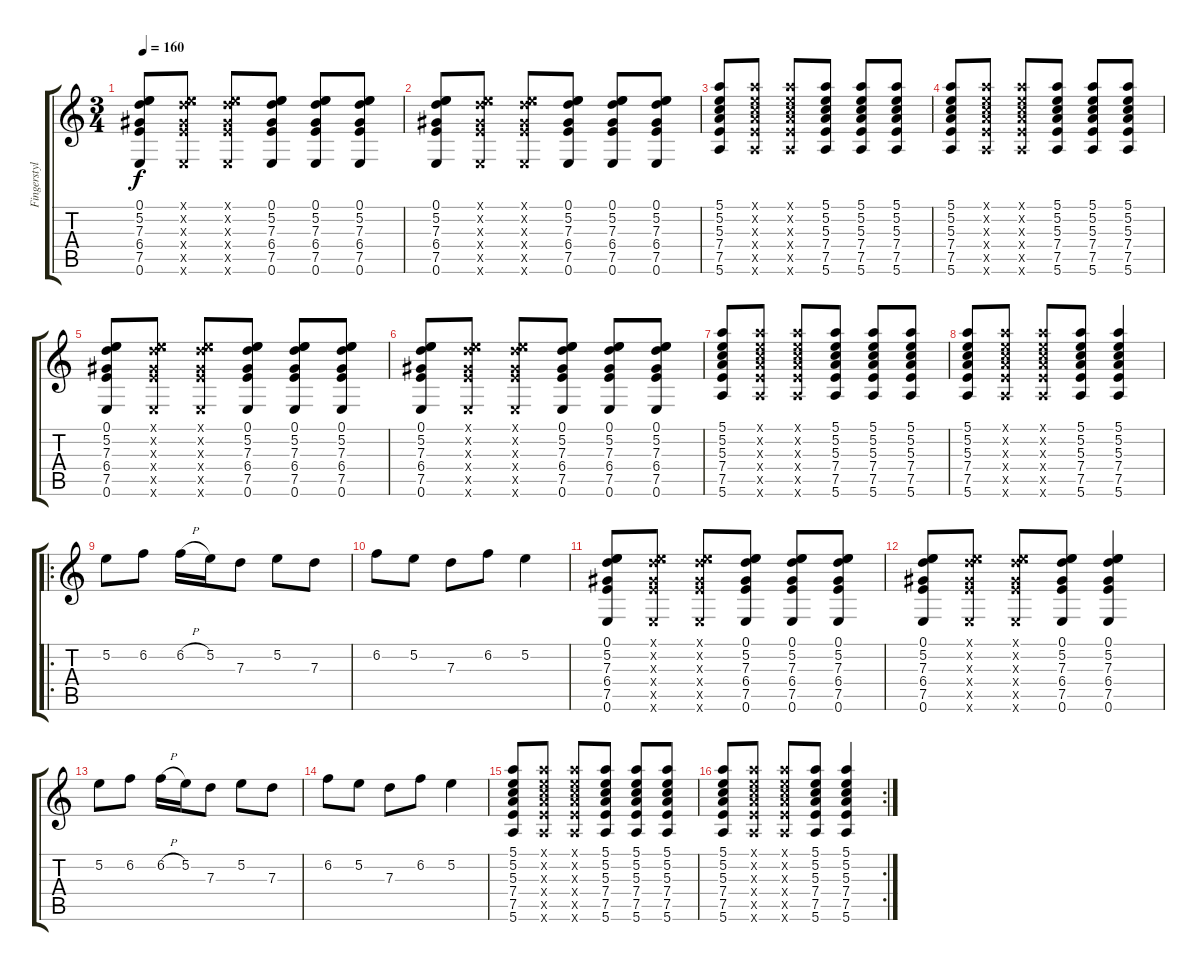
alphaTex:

\track ("Fingerstyle Guitar" "Fingerstyl") {instrument acousticguitarnylon}
\staff {score tabs}
\tuning (E4 B3 G3 D3 A2 E2) {hide}
\ts (3 4)
\tempo 160
\clef g2
\ks c
(0.1 5.2 7.3 6.4 7.5 0.6).8{dy f instrument acousticguitarnylon} (0.1{x} 5.2{x} 7.3{x} 6.4{x} 7.5{x} 0.6{x}).8 (0.1{x} 5.2{x} 7.3{x} 6.4{x} 7.5{x} 0.6{x}).8 (0.1 5.2 7.3 6.4 7.5 0.6).8 (0.1 5.2 7.3 6.4 7.5 0.6).8 (0.1 5.2 7.3 6.4 7.5 0.6).8 |
(0.1 5.2 7.3 6.4 7.5 0.6).8 (0.1{x} 5.2{x} 7.3{x} 6.4{x} 7.5{x} 0.6{x}).8 (0.1{x} 5.2{x} 7.3{x} 6.4{x} 7.5{x} 0.6{x}).8 (0.1 5.2 7.3 6.4 7.5 0.6).8 (0.1 5.2 7.3 6.4 7.5 0.6).8 (0.1 5.2 7.3 6.4 7.5 0.6).8 |
(5.1 5.2 5.3 7.4 7.5 5.6).8 (5.1{x} 5.2{x} 5.3{x} 7.4{x} 7.5{x} 5.6{x}).8 (5.1{x} 5.2{x} 5.3{x} 7.4{x} 7.5{x} 5.6{x}).8 (5.1 5.2 5.3 7.4 7.5 5.6).8 (5.1 5.2 5.3 7.4 7.5 5.6).8 (5.1 5.2 5.3 7.4 7.5 5.6).8 |
(5.1 5.2 5.3 7.4 7.5 5.6).8 (5.1{x} 5.2{x} 5.3{x} 7.4{x} 7.5{x} 5.6{x}).8 (5.1{x} 5.2{x} 5.3{x} 7.4{x} 7.5{x} 5.6{x}).8 (5.1 5.2 5.3 7.4 7.5 5.6).8 (5.1 5.2 5.3 7.4 7.5 5.6).8 (5.1 5.2 5.3 7.4 7.5 5.6).8 |
(0.1 5.2 7.3 6.4 7.5 0.6).8 (0.1{x} 5.2{x} 7.3{x} 6.4{x} 7.5{x} 0.6{x}).8 (0.1{x} 5.2{x} 7.3{x} 6.4{x} 7.5{x} 0.6{x}).8 (0.1 5.2 7.3 6.4 7.5 0.6).8 (0.1 5.2 7.3 6.4 7.5 0.6).8 (0.1 5.2 7.3 6.4 7.5 0.6).8 |
(0.1 5.2 7.3 6.4 7.5 0.6).8 (0.1{x} 5.2{x} 7.3{x} 6.4{x} 7.5{x} 0.6{x}).8 (0.1{x} 5.2{x} 7.3{x} 6.4{x} 7.5{x} 0.6{x}).8 (0.1 5.2 7.3 6.4 7.5 0.6).8 (0.1 5.2 7.3 6.4 7.5 0.6).8 (0.1 5.2 7.3 6.4 7.5 0.6).8 |
(5.1 5.2 5.3 7.4 7.5 5.6).8 (5.1{x} 5.2{x} 5.3{x} 7.4{x} 7.5{x} 5.6{x}).8 (5.1{x} 5.2{x} 5.3{x} 7.4{x} 7.5{x} 5.6{x}).8 (5.1 5.2 5.3 7.4 7.5 5.6).8 (5.1 5.2 5.3 7.4 7.5 5.6).8 (5.1 5.2 5.3 7.4 7.5 5.6).8 |
(5.1 5.2 5.3 7.4 7.5 5.6).8 (5.1{x} 5.2{x} 5.3{x} 7.4{x} 7.5{x} 5.6{x}).8 (5.1{x} 5.2{x} 5.3{x} 7.4{x} 7.5{x} 5.6{x}).8 (5.1 5.2 5.3 7.4 7.5 5.6).8 (5.1 5.2 5.3 7.4 7.5 5.6).4 |
\ro
5.2.8 6.2.8 6.2{h}.16 5.2.16 7.3.8 5.2.8 7.3.8 |
6.2.8 5.2.8 7.3.8 6.2.8 5.2.4 |
(0.1 5.2 7.3 6.4 7.5 0.6).8 (0.1{x} 5.2{x} 7.3{x} 6.4{x} 7.5{x} 0.6{x}).8 (0.1{x} 5.2{x} 7.3{x} 6.4{x} 7.5{x} 0.6{x}).8 (0.1 5.2 7.3 6.4 7.5 0.6).8 (0.1 5.2 7.3 6.4 7.5 0.6).8 (0.1 5.2 7.3 6.4 7.5 0.6).8 |
(0.1 5.2 7.3 6.4 7.5 0.6).8 (0.1{x} 5.2{x} 7.3{x} 6.4{x} 7.5{x} 0.6{x}).8 (0.1{x} 5.2{x} 7.3{x} 6.4{x} 7.5{x} 0.6{x}).8 (0.1 5.2 7.3 6.4 7.5 0.6).8 (0.1 5.2 7.3 6.4 7.5 0.6).4 |
5.2.8 6.2.8 6.2{h}.16 5.2.16 7.3.8 5.2.8 7.3.8 |
6.2.8 5.2.8 7.3.8 6.2.8 5.2.4 |
(5.1 5.2 5.3 7.4 7.5 5.6).8 (5.1{x} 5.2{x} 5.3{x} 7.4{x} 7.5{x} 5.6{x}).8 (5.1{x} 5.2{x} 5.3{x} 7.4{x} 7.5{x} 5.6{x}).8 (5.1 5.2 5.3 7.4 7.5 5.6).8 (5.1 5.2 5.3 7.4 7.5 5.6).8 (5.1 5.2 5.3 7.4 7.5 5.6).8 |
\rc 2
(5.1 5.2 5.3 7.4 7.5 5.6).8 (5.1{x} 5.2{x} 5.3{x} 7.4{x} 7.5{x} 5.6{x}).8 (5.1{x} 5.2{x} 5.3{x} 7.4{x} 7.5{x} 5.6{x}).8 (5.1 5.2 5.3 7.4 7.5 5.6).8 (5.1 5.2 5.3 7.4 7.5 5.6).4
